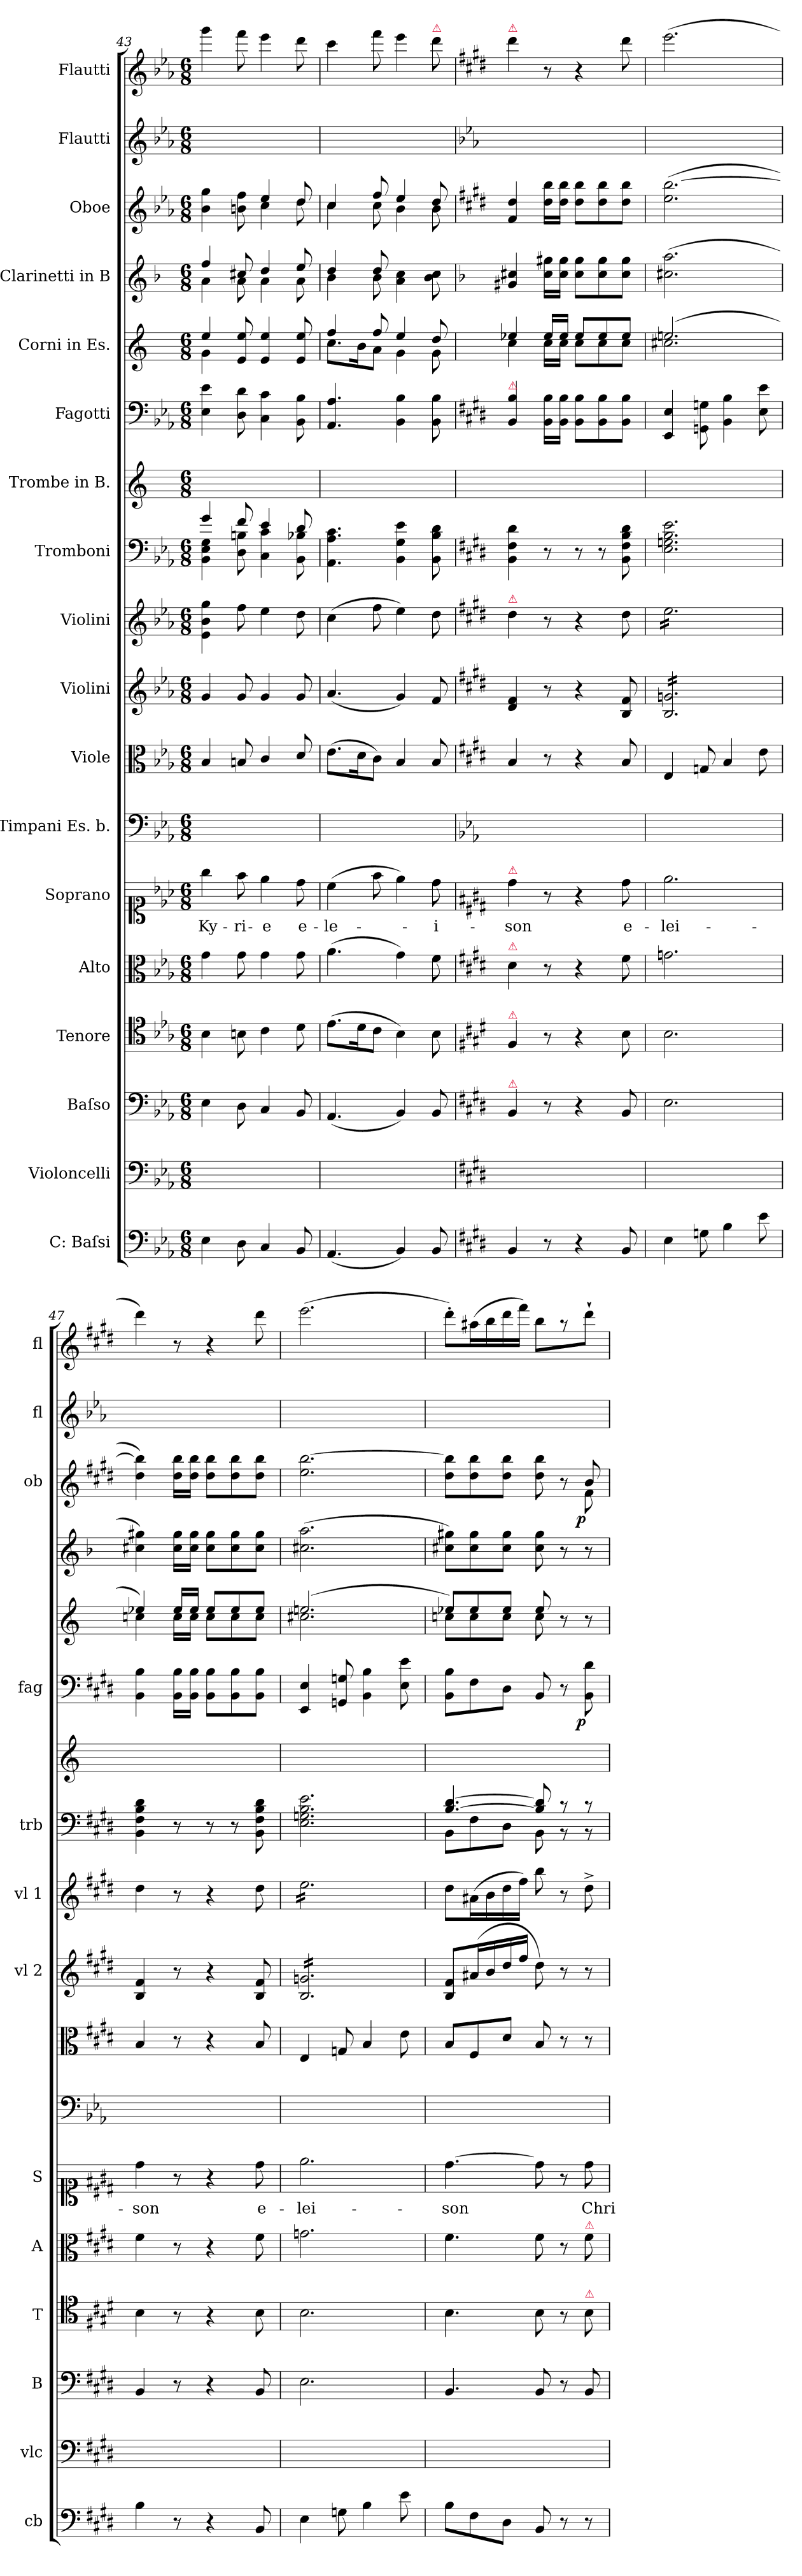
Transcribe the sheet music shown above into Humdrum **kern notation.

**kern	**kern	**kern	**kern	**kern	**kern	**text	**kern	**kern	**kern	**kern	**kern	**kern	**kern	**dynam	**kern	**kern	**kern	**dynam	**kern	**kern
*part18	*part17	*part16	*part15	*part14	*part13	*part13	*part12	*part11	*part10	*part9	*part8	*part7	*part6	*part6	*part5	*part4	*part3	*part3	*part2	*part1
*staff18	*staff17	*staff16	*staff15	*staff14	*staff13	*staff13	*staff12	*staff11	*staff10	*staff9	*staff8	*staff7	*staff6	*staff6	*staff5	*staff4	*staff3	*staff3	*staff2	*staff1
*I"C: Baſsi	*I"Violoncelli	*I"Baſso	*I"Tenore	*I"Alto	*I"Soprano	*	*I"Timpani Es. b.	*I"Viole	*I"Violini	*I"Violini	*I"Tromboni	*I"Trombe in B.	*I"Fagotti	*	*I"Corni in Es.	*I"Clarinetti in B	*I"Oboe	*	*I"Flautti	*I"Flautti
*I'cb	*I'vlc	*I'B	*I'T	*I'A	*I'S	*	*	*	*I'vl 2	*I'vl 1	*I'trb	*	*I'fag	*	*	*	*I'ob	*	*I'fl	*I'fl
*clefF4	*clefF4	*clefF4	*clefC4	*clefC3	*clefC1	*	*clefF4	*clefC3	*clefG2	*clefG2	*clefF4	*clefG2	*clefF4	*	*clefG2	*clefG2	*clefG2	*	*clefG2	*clefG2
*	*	*	*	*	*	*	*	*	*	*	*	*	*	*	*ITrd5c9	*ITrd1c2	*	*	*	*
*k[b-e-a-]	*k[b-e-a-]	*k[b-e-a-]	*k[b-e-a-]	*k[b-e-a-]	*k[b-e-a-]	*	*k[b-e-a-]	*k[b-e-a-]	*k[b-e-a-]	*k[b-e-a-]	*k[b-e-a-]	*k[]	*k[b-e-a-]	*	*k[b-e-a-]	*k[b-e-a-]	*k[b-e-a-]	*	*k[b-e-a-]	*k[b-e-a-]
*M6/8	*M6/8	*M6/8	*M6/8	*M6/8	*M6/8	*	*M6/8	*M6/8	*M6/8	*M6/8	*M6/8	*M6/8	*M6/8	*	*M6/8	*M6/8	*M6/8	*	*M6/8	*M6/8
=43	=43	=43	=43	=43	=43	=43	=43	=43	=43	=43	=43	=43	=43	=43	=43	=43	=43	=43	=43	=43
*	*	*	*	*	*	*	*	*	*	*	*^	*	*	*	*^	*^	*^	*	*	*
4E-\	4E-\yy	4E-\	4B-\	4g\	4gg\	Ky-	2.ryy	4B-/	4g/	4e-\ 4b-\ 4gg\	4g/	4BB-\ 4E-\ 4G\	2.ryy	4E-\ 4e-\	.	4g/	4B-\	4ee-/	4g\	4b-\ 4gg\	4ryy	.	2.ryy	4ggg\
8D\	8D\yy	8D\	8Bn\	8g\	8ff\	-ri-	.	8Bn/	8g/	8ff\	8f/	8D\ 8Bn\	.	8D\ 8d\	.	8G/ 8g/	8rDyy	8bn/	8g\	8bn\ 8ff\	8rAyy	.	.	8fff\
4C/	4C/yy	4C/	4c\	4g\	4ee-\	-e	.	4c/	4g/	4ee-\	4e-/	4C\ 4c\	.	4C\ 4c\	.	4G/ 4g/	4rDyy	4cc/	4g\	4ee-/	4cc\	.	.	4eee-\
8BB-/	8BB-/yy	8BB-/	8d\	8g\	8dd\	e-	.	8d/	8g/	8dd\	8d/	8BB-\ 8B-X\	.	8BB-\ 8B-\	.	8G/ 8g/	8rDyy	8dd/	8g\	8dd/	8dd\	.	.	8ddd\
*	*	*	*	*	*	*	*	*	*	*	*v	*v	*	*	*	*	*	*	*	*	*	*	*	*
=44	=44	=44	=44	=44	=44	=44	=44	=44	=44	=44	=44	=44	=44	=44	=44	=44	=44	=44	=44	=44	=44	=44	=44
(<4.AA-/	(<4.AA-/yy	(<4.AA-/	(>8.e-\L	(>4.a-\	(>4cc\	-le-	2.ryy	(>8.e-\L	(<4.a-/	(>4cc\	4.AA-\ 4.A-\ 4.c\	2.ryy	4.AA-/ 4.A-/	.	4a-/	8.e-\L	4cc/	4a-\	4cc/	4cc\	.	2.ryy	4ccc\
.	.	.	16d\K	.	.	.	.	16d\K	.	.	.	.	.	.	.	16d\K	.	.	.	.	.	.	.
.	.	.	8c\J	.	8ff\	.	.	8c\J)	.	8ff\	.	.	.	.	8a-/	8c\J	8cc/	8a-\	8ff/	8cc\	.	.	8fff\
4BB-/)	4BB-/yy)	4BB-/)	4B-\)	4g\)	4ee-\)	.	.	4B-/	4g/)	4ee-\)	4BB-\ 4G\ 4e-\	.	4BB-\ 4B-\	.	4g/	4B-\	4g\ 4b-\	4rAyy	4ee-/	4b-\	.	.	4eee-\
!	!	!	!	!	!	!	!	!	!	!	!	!	!	!	!	!	!	!	!	!	!	!	!LO:TX:a:color=crimson:t=⚠
8BB-/	8BB-/yy	8BB-/	8B-\	8f\	8dd\	-i-	.	8B-/	8f/	8dd\	8BB-\ 8B-\ 8d\	.	8BB-\ 8B-\	.	8f/	8B-\	8a-\ 8b-\	8rAyy	8dd/	8b-\	.	.	8ddd\
*	*	*	*	*	*	*	*	*	*	*	*	*	*	*	*	*	*v	*v	*	*	*	*	*
*	*	*	*	*	*	*	*	*	*	*	*	*	*	*	*	*	*	*v	*v	*	*	*
=45	=45	=45	=45	=45	=45	=45	=45	=45	=45	=45	=45	=45	=45	=45	=45	=45	=45	=45	=45	=45	=45
*k[f#c#g#d#]	*k[f#c#g#d#]	*k[f#c#g#d#]	*k[f#c#g#d#]	*k[f#c#g#d#]	*k[f#c#g#d#]	*	*	*k[f#c#g#d#]	*k[f#c#g#d#]	*k[f#c#g#d#]	*k[f#c#g#d#]	*	*k[f#c#g#d#]	*	*	*	*	*k[f#c#g#d#]	*	*	*k[f#c#g#d#]
*	*	*	*	*	*	*	*	*	*	*	*	*	*	*	*	*	*^	*^	*	*	*
!	!	!	!	!	!	!	!	!	!	!	!	!	!	!	!	!	!	!	!	!	!	!	!LO:TX:a:color=crimson:t=⚠
!	!	!	!	!	!	!	!	!	!	!	!	!	!LO:TX:a:color=crimson:t=⚠	!	!	!	!	!	!	!	!	!	!
!	!	!	!	!	!	!	!	!	!	!LO:TX:a:color=crimson:t=⚠	!	!	!	!	!	!	!	!	!	!	!	!	!
!	!	!	!	!	!LO:TX:a:color=crimson:t=⚠	!	!	!	!	!	!	!	!	!	!	!	!	!	!	!	!	!	!
!	!	!	!	!LO:TX:a:color=crimson:t=⚠	!	!	!	!	!	!	!	!	!	!	!	!	!	!	!	!	!	!	!
!	!	!	!LO:TX:a:color=crimson:t=⚠	!	!	!	!	!	!	!	!	!	!	!	!	!	!	!	!	!	!	!	!
!	!	!LO:TX:a:color=crimson:t=⚠	!	!	!	!	!	!	!	!	!	!	!	!	!	!	!	!	!	!	!	!	!
*	*	*	*	*	*	*	*	*	*	*	*	*	*	*	*	*	*v	*v	*	*	*	*	*
*	*	*	*	*	*	*	*	*	*	*	*	*	*	*	*	*	*	*v	*v	*	*	*
4BB/	4BB/yy	4BB/	4F#/	4d#\	4dd#\	-son	2.ryy	4B/	4d#/ 4f#/	4dd#\	4BB\ 4F#\ 4d#\	2.ryy	4BB/ 4B/	.	4g-X/	4e-\	4f#X/ 4bn/	4f#/ 4dd#/	.	2.ryy	4ddd#\
8r	8ryy	8r	8r	8r	8r	.	.	8r	8r	8r	8r	.	16BB\ 16B\LL	.	16g-/LL	16e-\LL	16b\ 16ff#X\LL	16dd#\ 16bb\LL	.	.	8r
.	.	.	.	.	.	.	.	.	.	.	.	.	16BB\ 16B\JJ	.	16g-/JJ	16e-\JJ	16b\ 16ff#\JJ	16dd#\ 16bb\JJ	.	.	.
4r	4ryy	4r	4r	4r	4r	.	.	4r	4r	4r	8r	.	8BB\ 8B\L	.	8g-/L	8e-\L	8b\ 8ff#\L	8dd#\ 8bb\L	.	.	4r
.	.	.	.	.	.	.	.	.	.	.	8r	.	8BB\ 8B\	.	8g-/	8e-\	8b\ 8ff#\	8dd#\ 8bb\	.	.	.
8BB/	8BB/yy	8BB/	8B\	8f#\	8dd#\	e-	.	8B/	8B/ 8f#/	8dd#\	8BB\ 8F#\ 8B\ 8d#\	.	8BB\ 8B\J	.	8g-/J	8e-\J	8b\ 8ff#\J	8dd#\ 8bb\J	.	.	8ddd#\
=46	=46	=46	=46	=46	=46	=46	=46	=46	=46	=46	=46	=46	=46	=46	=46	=46	=46	=46	=46	=46	=46
*	*	*	*	*	*	*	*	*	*tremolo	*	*	*	*	*	*	*	*	*	*	*	*
*	*	*	*	*	*	*	*	*	*	*tremolo	*	*	*	*	*	*	*	*	*	*	*
4E\	4E\yy	2.E\	2.B\	2.gn\	2.ee\	-lei-	2.ryy	4E/	16B/ 16gn/LL	16ee\LL	2.E\ 2.Gn\ 2.B\ 2.e\	2.ryy	4EE/ 4E/	.	(>2.gn/	2.en\	(>2.bn\ 2.gg\	(>2.ee\ [2.bb\	.	2.ryy	(>2.eee\
.	.	.	.	.	.	.	.	.	16B/ 16gn/	16ee\	.	.	.	.	.	.	.	.	.	.	.
.	.	.	.	.	.	.	.	.	16B/ 16gn/	16ee\	.	.	.	.	.	.	.	.	.	.	.
.	.	.	.	.	.	.	.	.	16B/ 16gn/	16ee\	.	.	.	.	.	.	.	.	.	.	.
8Gn\	8Gn\yy	.	.	.	.	.	.	8Gn/	16B/ 16gn/	16ee\	.	.	8GGn\ 8Gn\	.	.	.	.	.	.	.	.
.	.	.	.	.	.	.	.	.	16B/ 16gn/	16ee\	.	.	.	.	.	.	.	.	.	.	.
4B\	4B\yy	.	.	.	.	.	.	4B/	16B/ 16gn/	16ee\	.	.	4BB\ 4B\	.	.	.	.	.	.	.	.
.	.	.	.	.	.	.	.	.	16B/ 16gn/	16ee\	.	.	.	.	.	.	.	.	.	.	.
.	.	.	.	.	.	.	.	.	16B/ 16gn/	16ee\	.	.	.	.	.	.	.	.	.	.	.
.	.	.	.	.	.	.	.	.	16B/ 16gn/	16ee\	.	.	.	.	.	.	.	.	.	.	.
8e\	8e\yy	.	.	.	.	.	.	8e\	16B/ 16gn/	16ee\	.	.	8E\ 8e\	.	.	.	.	.	.	.	.
.	.	.	.	.	.	.	.	.	16B/ 16gn/JJ	16ee\JJ	.	.	.	.	.	.	.	.	.	.	.
*	*	*	*	*	*	*	*	*	*	*Xtremolo	*	*	*	*	*	*	*	*	*	*	*
*	*	*	*	*	*	*	*	*	*Xtremolo	*	*	*	*	*	*	*	*	*	*	*	*
=47	=47	=47	=47	=47	=47	=47	=47	=47	=47	=47	=47	=47	=47	=47	=47	=47	=47	=47	=47	=47	=47
4B\	4B\yy	4BB/	4B\	4f#\	4dd#\	-son	2.ryy	4B/	4B/ 4f#/	4dd#\	4BB\ 4F#\ 4B\ 4d#\	2.ryy	4BB\ 4B\	.	4g-X/)	4e-X\	4bn\ 4ff#X\)	4dd#\ 4bb]\)	.	2.ryy	4ddd#\)
8r	8ryy	8r	8r	8r	8r	.	.	8r	8r	8r	8r	.	16BB\ 16B\LL	.	16g-/LL	16e-\LL	16b\ 16ff#\LL	16dd#\ 16bb\LL	.	.	8r
.	.	.	.	.	.	.	.	.	.	.	.	.	16BB\ 16B\JJ	.	16g-/JJ	16e-\JJ	16b\ 16ff#\JJ	16dd#\ 16bb\JJ	.	.	.
4r	4ryy	4r	4r	4r	4r	.	.	4r	4r	4r	8r	.	8BB\ 8B\L	.	8g-/L	8e-\L	8b\ 8ff#\L	8dd#\ 8bb\L	.	.	4r
.	.	.	.	.	.	.	.	.	.	.	8r	.	8BB\ 8B\	.	8g-/	8e-\	8b\ 8ff#\	8dd#\ 8bb\	.	.	.
8BB/	8BB/yy	8BB/	8B\	8f#\	8dd#\	e-	.	8B/	8B/ 8f#/	8dd#\	8BB\ 8F#\ 8B\ 8d#\	.	8BB\ 8B\J	.	8g-/J	8e-\J	8b\ 8ff#\J	8dd#\ 8bb\J	.	.	8ddd#\
=48	=48	=48	=48	=48	=48	=48	=48	=48	=48	=48	=48	=48	=48	=48	=48	=48	=48	=48	=48	=48	=48
*	*	*	*	*	*	*	*	*	*tremolo	*	*	*	*	*	*	*	*	*	*	*	*
*	*	*	*	*	*	*	*	*	*	*tremolo	*	*	*	*	*	*	*	*	*	*	*
4E\	4E\yy	2.E\	2.B\	2.gn\	2.ee\	-lei-	2.ryy	4E/	16B/ 16gn/LL	16ee\LL	2.E\ 2.Gn\ 2.B\ 2.e\	2.ryy	4EE/ 4E/	.	(>2.gn/	2.en\	(>2.bn\ 2.gg\	2.ee\ [2.bb\	.	2.ryy	(>2.eee\
.	.	.	.	.	.	.	.	.	16B/ 16gn/	16ee\	.	.	.	.	.	.	.	.	.	.	.
.	.	.	.	.	.	.	.	.	16B/ 16gn/	16ee\	.	.	.	.	.	.	.	.	.	.	.
.	.	.	.	.	.	.	.	.	16B/ 16gn/	16ee\	.	.	.	.	.	.	.	.	.	.	.
8Gn\	8Gn\yy	.	.	.	.	.	.	8Gn/	16B/ 16gn/	16ee\	.	.	8GGn/ 8Gn/	.	.	.	.	.	.	.	.
.	.	.	.	.	.	.	.	.	16B/ 16gn/	16ee\	.	.	.	.	.	.	.	.	.	.	.
4B\	4B\yy	.	.	.	.	.	.	4B/	16B/ 16gn/	16ee\	.	.	4BB\ 4B\	.	.	.	.	.	.	.	.
.	.	.	.	.	.	.	.	.	16B/ 16gn/	16ee\	.	.	.	.	.	.	.	.	.	.	.
.	.	.	.	.	.	.	.	.	16B/ 16gn/	16ee\	.	.	.	.	.	.	.	.	.	.	.
.	.	.	.	.	.	.	.	.	16B/ 16gn/	16ee\	.	.	.	.	.	.	.	.	.	.	.
8e\	8e\yy	.	.	.	.	.	.	8e\	16B/ 16gn/	16ee\	.	.	8E\ 8e\	.	.	.	.	.	.	.	.
.	.	.	.	.	.	.	.	.	16B/ 16gn/JJ	16ee\JJ	.	.	.	.	.	.	.	.	.	.	.
*	*	*	*	*	*	*	*	*	*	*Xtremolo	*	*	*	*	*	*	*	*	*	*	*
*	*	*	*	*	*	*	*	*	*Xtremolo	*	*	*	*	*	*	*	*	*	*	*	*
=49	=49	=49	=49	=49	=49	=49	=49	=49	=49	=49	=49	=49	=49	=49	=49	=49	=49	=49	=49	=49	=49
*	*	*	*	*	*	*	*	*	*	*	*^	*	*	*	*	*	*	*^	*	*	*
8B\L	8B\Lyy	4.BB/	4.B\	4.f#\	[4.dd#\	-son	2.ryy	8B/L	8B/ 8f#/L	8dd#\L	[4.B/ [4.d#/	8BB\L	2.ryy	8BB\ 8B\L	.	8g-X/L)	8e-X\L	8bn\ 8ff#X\L)	8dd#\ 8bb]\L	4.rAyy	.	2.ryy	8ddd#'>\L)
8F#\	8F#\yy	.	.	.	.	.	.	8F#/	(<16a#X/L	(>16a#X\L	.	8F#\	.	8F#\	.	8g-/	8e-\	8b\ 8ff#\	8dd#\ 8bb\	.	.	.	(>16aa#X\L
.	.	.	.	.	.	.	.	.	16b/	16b\	.	.	.	.	.	.	.	.	.	.	.	.	16bb\
8D#\J	8D#\Jyy	.	.	.	.	.	.	8d#/J	16dd#/	16dd#\	.	8D#\J	.	8D#\J	.	8g-/J	8e-\J	8b\ 8ff#\J	8dd#\ 8bb\J	.	.	.	16ddd#\
.	.	.	.	.	.	.	.	.	16ff#/JJ	16ff#\JJ)	.	.	.	.	.	.	.	.	.	.	.	.	16fff#\JJ)
8BB/	8BB/yy	8BB/	8B\	8f#\	8dd#\]	.	.	8B/	8dd#\)	8bb\	8B]/ 8d#]/	8BB\	.	8BB/	.	8g-/	8e-\	8b\ 8ff#\	8dd#\ 8bb\	4rAyy	.	.	8bb\L
8r	8ryy	8r	8r	8r	8r	.	.	8r	8r	8r	8rc	8rBB	.	8r	.	8r	8rDyy	8r	8r	.	.	.	8r
!	!	!	!	!LO:TX:a:color=crimson:t=⚠	!	!	!	!	!	!	!	!	!	!	!	!	!	!	!	!	!	!	!
!	!	!	!LO:TX:a:color=crimson:t=⚠	!	!	!	!	!	!	!	!	!	!	!	!	!	!	!	!	!	!	!	!
!	!	!	!	!	!	!	!	!	!	!	!	!	!	!	!LO:DY:b:rj	!	!	!	!	!	!LO:DY:b:rj	!	!
8r	8ryy	8BB/	8B\	8f#\	8dd#\	Chri-	.	8r	8r	8dd#^<\	8rc	8rBB	.	8BB\ 8d#\	p	8r	8rDyy	8r	8b/	8f#\	p	.	8ddd#`>\J
*	*	*	*	*	*	*	*	*	*	*	*v	*v	*	*	*	*v	*v	*	*v	*v	*	*	*
=	=	=	=	=	=	=	=	=	=	=	=	=	=	=	=	=	=	=	=	=
*-	*-	*-	*-	*-	*-	*-	*-	*-	*-	*-	*-	*-	*-	*-	*-	*-	*-	*-	*-	*-
